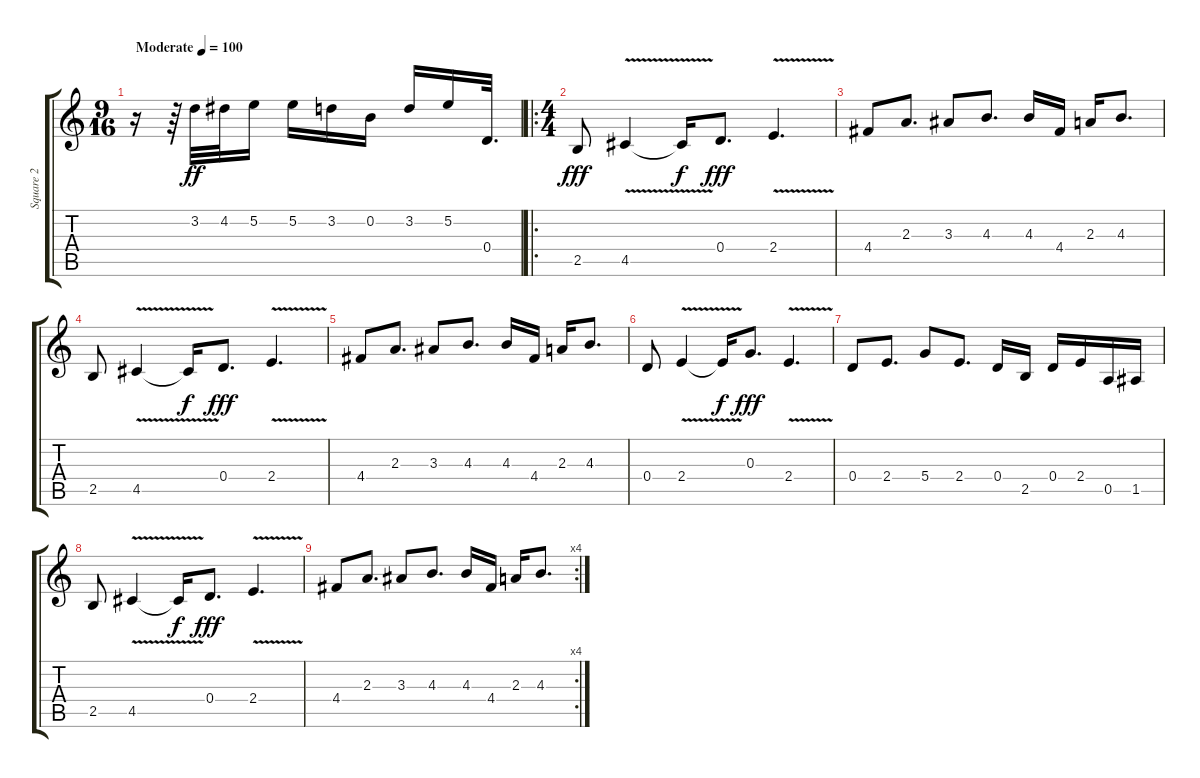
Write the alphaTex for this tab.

\track ("Square 2" "Square 2") {instrument electricguitarjazz}
\staff {score tabs}
\tuning (E4 B3 G3 D3 A2 E2) {hide}
\ts (9 16)
\tempo (100 "Moderate")
\clef g2
\ks c
r.16{dy ff instrument electricguitarjazz} r.64 3.2.32 4.2.32 5.2.16 5.2.16 3.2.16 0.2.16 3.2.16 5.2.16 0.4.32{d} |
\ro
\ts (4 4)
2.5.8{dy fff} 4.5{v}.4 4.5{t}.16{dy f} 0.4.8{d dy fff} 2.4{v}.4{d} |
4.4.8 2.3.8{d} 3.3.8 4.3.8{d} 4.3.16 4.4.16 2.3.16 4.3.8{d} |
2.5.8 4.5{v}.4 4.5{t}.16{dy f} 0.4.8{d dy fff} 2.4{v}.4{d} |
4.4.8 2.3.8{d} 3.3.8 4.3.8{d} 4.3.16 4.4.16 2.3.16 4.3.8{d} |
0.4.8 2.4{v}.4 2.4{t}.16{dy f} 0.3.8{d dy fff} 2.4{v}.4{d} |
0.4.8 2.4.8{d} 5.4.8 2.4.8{d} 0.4.16 2.5.16 0.4.16 2.4.16 0.5.16 1.5.16 |
2.5.8 4.5{v}.4 4.5{t}.16{dy f} 0.4.8{d dy fff} 2.4{v}.4{d} |
\rc 4
4.4.8 2.3.8{d} 3.3.8 4.3.8{d} 4.3.16 4.4.16 2.3.16 4.3.8{d}
